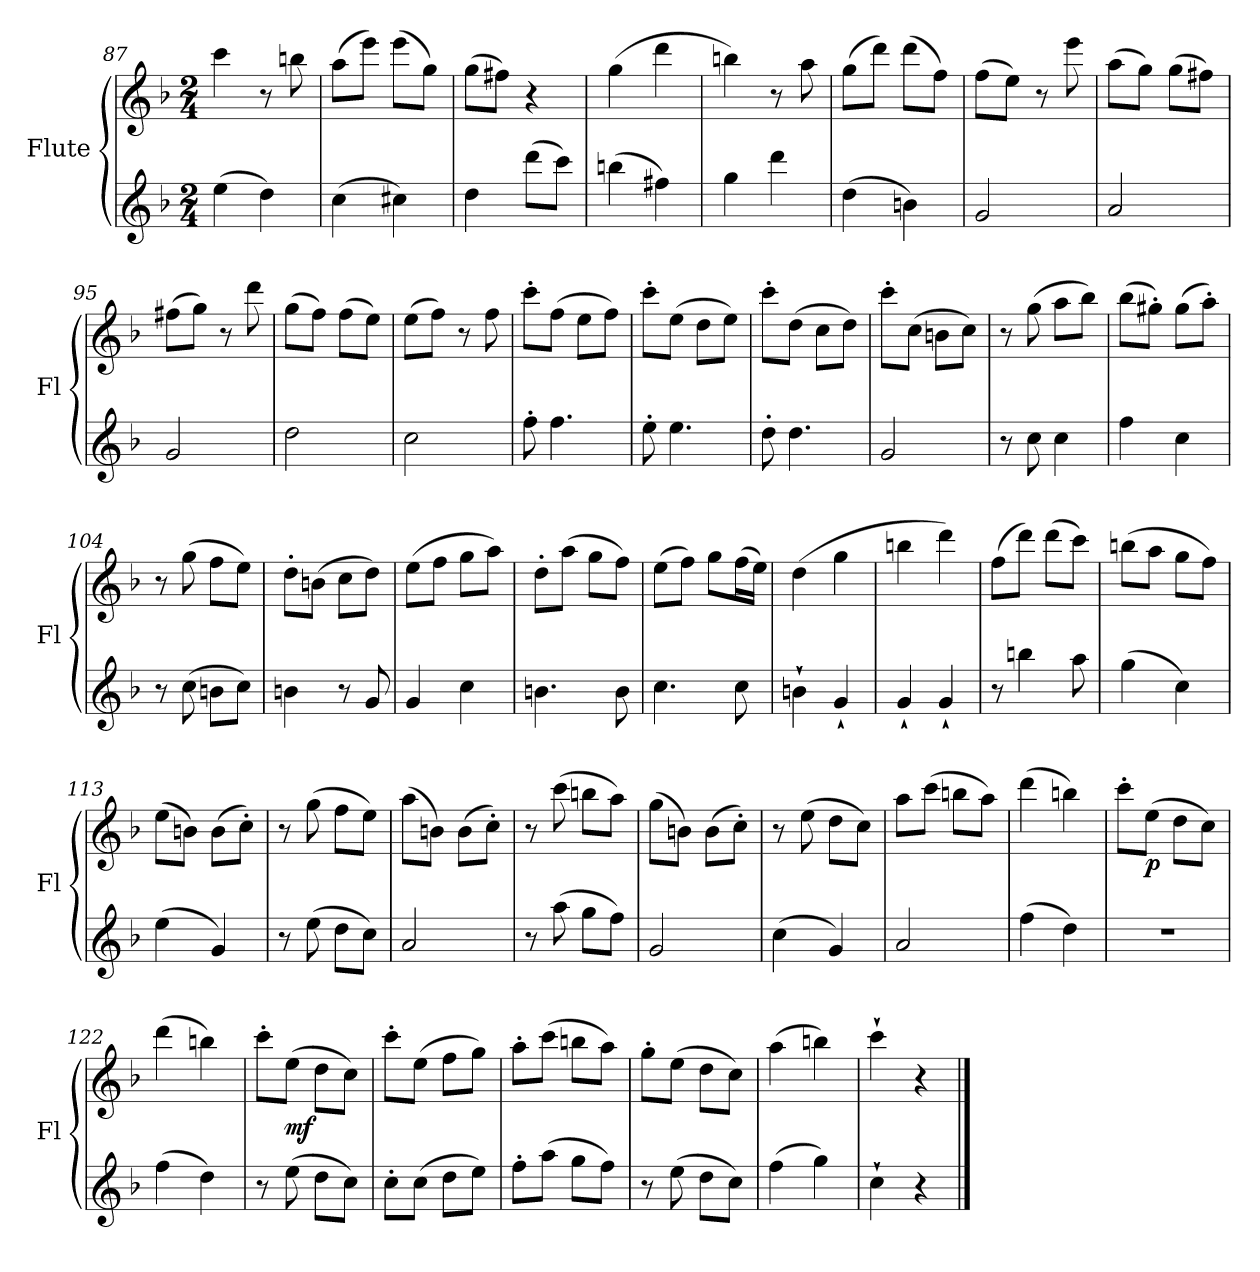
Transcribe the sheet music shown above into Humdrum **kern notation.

**kern	**kern	**dynam
*part2	*part1	*part1
*staff2	*staff1	*staff1
*I"Flute	*I"Flute	*
*I'Fl	*I'Fl	*
*clefG2	*clefG2	*
*k[b-]	*k[b-]	*
*F:	*F:	*
*M2/4	*M2/4	*
=87	=87	=87
(>4ee\	4ccc\	.
4dd\)	8r	.
.	8bbn\	.
=88	=88	=88
(>4cc\	(>8aa\L	.
.	8eee\J)	.
4cc#X\)	(>8eee\L	.
.	8gg\J)	.
!!LO:LB:g=z
=89	=89	=89
4dd\	(>8gg\L	.
.	8ff#X\J)	.
(>8ddd\L	4r	.
8ccc\J)	.	.
=90	=90	=90
(>4bbn\	(>4gg\	.
4ff#X\)	4ddd\	.
=91	=91	=91
4gg\	4bbn\)	.
4ddd\	8r	.
.	8aa\	.
=92	=92	=92
(>4dd\	(>8gg\L	.
.	8ddd\J)	.
4bn\)	(>8ddd\L	.
.	8ff\J)	.
=93	=93	=93
2g/	(>8ff\L	.
.	8ee\J)	.
.	8r	.
.	8eee\	.
=94	=94	=94
2a/	(>8aa\L	.
.	8gg\J)	.
.	(>8gg\L	.
.	8ff#X\J)	.
!!LO:LB:g=z
=95	=95	=95
2g/	(>8ff#X\L	.
.	8gg\J)	.
.	8r	.
.	8ddd\	.
=96	=96	=96
2dd\	(>8gg\L	.
.	8ff\J)	.
.	(>8ff\L	.
.	8ee\J)	.
=97	=97	=97
2cc\	(>8ee\L	.
.	8ff\J)	.
.	8r	.
.	8ff\	.
=98	=98	=98
8ff'\	8ccc'\L	.
4.ff\	(>8ff\J	.
.	8ee\L	.
.	8ff\J)	.
=99	=99	=99
8ee'\	8ccc'\L	.
4.ee\	(>8ee\J	.
.	8dd\L	.
.	8ee\J)	.
=100	=100	=100
8dd'\	8ccc'\L	.
4.dd\	(>8dd\J	.
.	8cc\L	.
.	8dd\J)	.
!!LO:LB:g=z
=101	=101	=101
2g/	8ccc'\L	.
.	(>8cc\J	.
.	8bn\L	.
.	8cc\J)	.
=102	=102	=102
8r	8r	.
8cc\	(>8gg\	.
4cc\	8aa\L	.
.	8bb-\J)	.
=103	=103	=103
4ff\	(>8bb-\L	.
.	8gg#X'\J)	.
4cc\	(>8gg#\L	.
.	8aa'\J)	.
=104	=104	=104
8r	8r	.
(>8cc\	(>8gg\	.
8bn\L	8ff\L	.
8cc\J)	8ee\J)	.
=105	=105	=105
4bn\	8dd'\L	.
.	(>8bn\J	.
8r	8cc\L	.
8g/	8dd\J)	.
=106	=106	=106
4g/	(>8ee\L	.
.	8ff\J	.
4cc\	8gg\L	.
.	8aa\J)	.
!!LO:LB:g=z
=107	=107	=107
4.bn\	8dd'\L	.
.	(>8aa\J	.
.	8gg\L	.
8b\	8ff\J)	.
=108	=108	=108
4.cc\	(>8ee\L	.
.	8ff\J)	.
.	8gg\L	.
8cc\	(>16ff\L	.
.	16ee\JJ)	.
=109	=109	=109
4bn`\	(>4dd\	.
4g`/	4gg\	.
=110	=110	=110
4g`/	4bbn\	.
4g`/	4ddd\)	.
=111	=111	=111
8r	(>8ff\L	.
4bbn\	8ddd\J)	.
.	(>8ddd\L	.
8aa\	8ccc\J)	.
!!LO:PB:g=z
=112	=112	=112
(>4gg\	(>8bbn\L	.
.	8aa\J	.
4cc\)	8gg\L	.
.	8ff\J)	.
=113	=113	=113
(>4ee\	(>8ee\L	.
.	8bn\J)	.
4g/)	(>8b\L	.
.	8cc'\J)	.
=114	=114	=114
8r	8r	.
(>8ee\	(>8gg\	.
8dd\L	8ff\L	.
8cc\J)	8ee\J)	.
=115	=115	=115
2a/	(>8aa\L	.
.	8bn\J)	.
.	(>8b\L	.
.	8cc'\J)	.
=116	=116	=116
8r	8r	.
(>8aa\	(>8ccc\	.
8gg\L	8bbn\L	.
8ff\J)	8aa\J)	.
=117	=117	=117
2g/	(>8gg\L	.
.	8bn\J)	.
.	(>8b\L	.
.	8cc'\J)	.
!!LO:LB:g=z
=118	=118	=118
(>4cc\	8r	.
.	(>8ee\	.
4g/)	8dd\L	.
.	8cc\J)	.
=119	=119	=119
2a/	8aa\L	.
.	(>8ccc\J	.
.	8bbn\L	.
.	8aa\J)	.
=120	=120	=120
(>4ff\	(>4ddd\	.
4dd\)	4bbn\)	.
=121	=121	=121
2r	8ccc'\L	.
!	!	!LO:DY:b
.	(>8ee\J	p
.	8dd\L	.
.	8cc\J)	.
=122	=122	=122
(>4ff\	(>4ddd\	.
4dd\)	4bbn\)	.
=123	=123	=123
8r	8ccc'\L	.
!	!	!LO:DY:b
(>8ee\	(>8ee\J	mf
8dd\L	8dd\L	.
8cc\J)	8cc\J)	.
!!LO:LB:g=z
=124	=124	=124
8cc'\L	8ccc'\L	.
(>8cc\J	(>8ee\J	.
8dd\L	8ff\L	.
8ee\J)	8gg\J)	.
=125	=125	=125
8ff'\L	8aa'\L	.
(>8aa\J	(>8ccc\J	.
8gg\L	8bbn\L	.
8ff\J)	8aa\J)	.
=126	=126	=126
8r	8gg'\L	.
(>8ee\	(>8ee\J	.
8dd\L	8dd\L	.
8cc\J)	8cc\J)	.
=127	=127	=127
(>4ff\	(>4aa\	.
4gg\)	4bbn\)	.
=128	=128	=128
4cc`\	4ccc`\	.
4r	4r	.
==	==	==
*-	*-	*-
